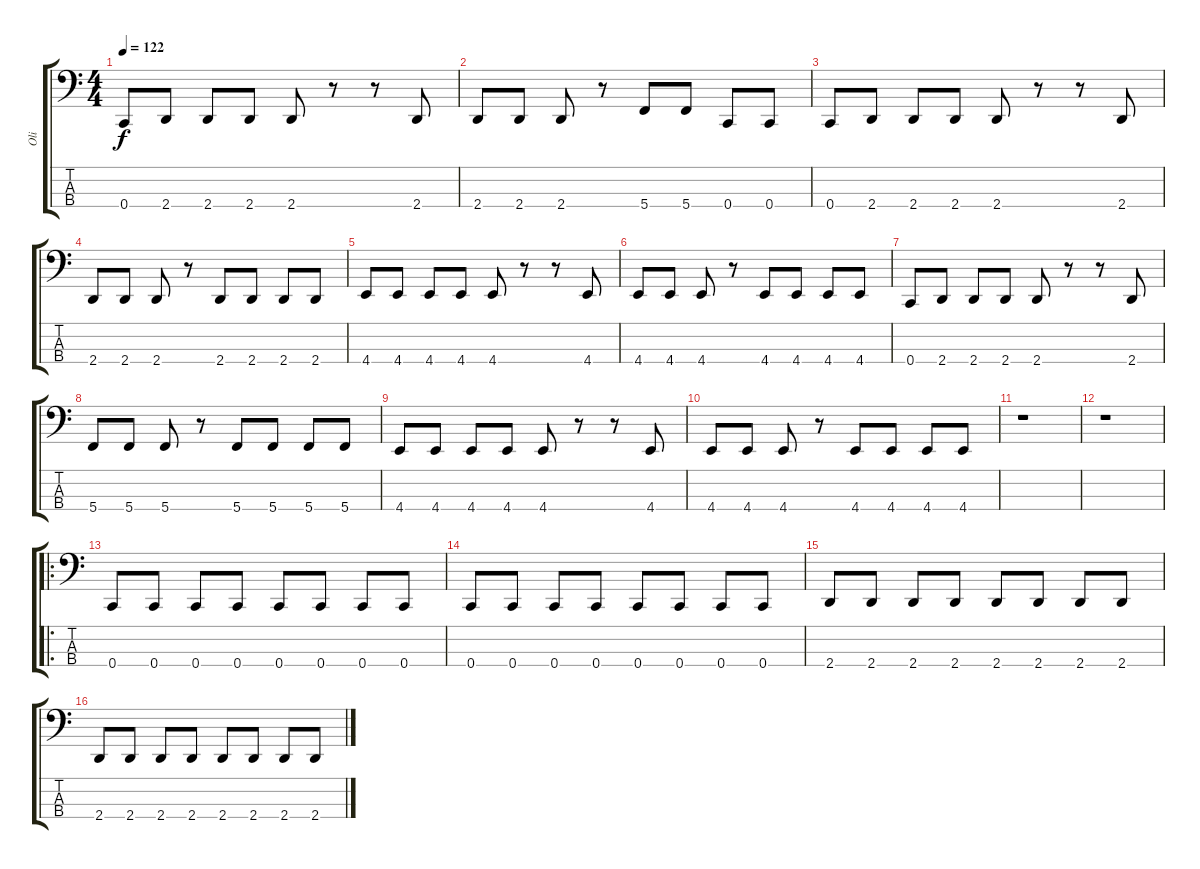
\track ("Oli" "Oli") {instrument electricbassfinger}
\staff {score tabs}
\tuning (F2 C2 G1 C1) {hide}
\ts (4 4)
\tempo 122
\clef f4
\ks c
0.4.8{dy f} 2.4.8 2.4.8 2.4.8 2.4.8 r.8 r.8 2.4.8 |
2.4.8 2.4.8 2.4.8 r.8 5.4.8 5.4.8 0.4.8 0.4.8 |
0.4.8 2.4.8 2.4.8 2.4.8 2.4.8 r.8 r.8 2.4.8 |
2.4.8 2.4.8 2.4.8 r.8 2.4.8 2.4.8 2.4.8 2.4.8 |
4.4.8 4.4.8 4.4.8 4.4.8 4.4.8 r.8 r.8 4.4.8 |
4.4.8 4.4.8 4.4.8 r.8 4.4.8 4.4.8 4.4.8 4.4.8 |
0.4.8 2.4.8 2.4.8 2.4.8 2.4.8 r.8 r.8 2.4.8 |
5.4.8 5.4.8 5.4.8 r.8 5.4.8 5.4.8 5.4.8 5.4.8 |
4.4.8 4.4.8 4.4.8 4.4.8 4.4.8 r.8 r.8 4.4.8 |
4.4.8 4.4.8 4.4.8 r.8 4.4.8 4.4.8 4.4.8 4.4.8 |
r.1 |
r.1 |
\ro
0.4.8 0.4.8 0.4.8 0.4.8 0.4.8 0.4.8 0.4.8 0.4.8 |
0.4.8 0.4.8 0.4.8 0.4.8 0.4.8 0.4.8 0.4.8 0.4.8 |
2.4.8 2.4.8 2.4.8 2.4.8 2.4.8 2.4.8 2.4.8 2.4.8 |
2.4.8 2.4.8 2.4.8 2.4.8 2.4.8 2.4.8 2.4.8 2.4.8
